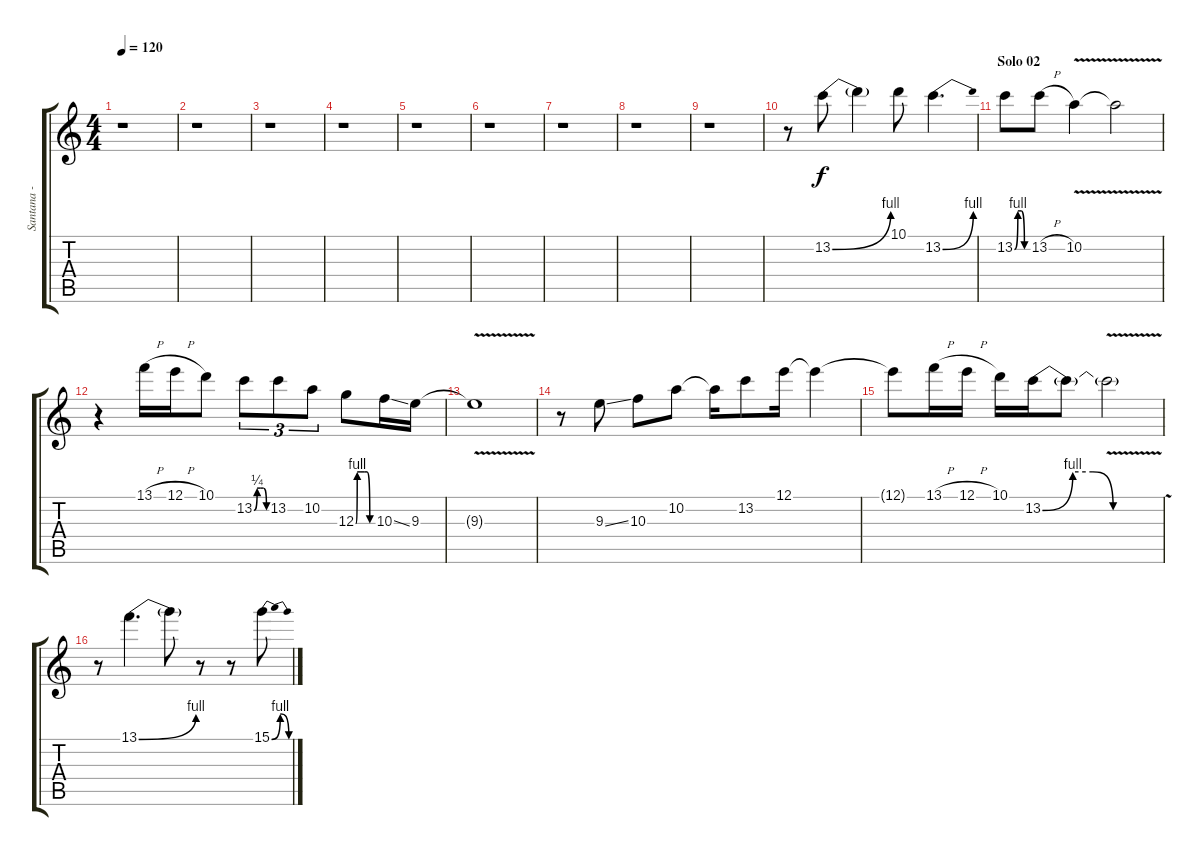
\track ("Santana - Solo" "Santana - ") {instrument distortionguitar}
\staff {score tabs}
\tuning (E4 B3 G3 D3 A2 E2) {hide}
\ts (4 4)
\tempo 120
\clef g2
\ks c
r.1{dy f} |
r.1 |
r.1 |
r.1 |
r.1 |
r.1 |
r.1 |
r.1 |
r.1 |
r.8 13.2{be (bend 0 0 60 4)}.8 13.2{t}.4 10.1.8 13.2{be (bend 0 0 60 4)}.4{d} |
\section ("" "Solo 02")
13.2{be (custom 0 0 15 4 30 4 45 0 60 0)}.8 13.2{h}.8 10.2{v}.4 10.2{t}.2 |
r.4 13.1{h}.16 12.1{h}.16 10.1.8 13.2{be (custom 0 0 15 1 30 1 45 1 60 0)}.8{tu (3 2)} 13.2.8{tu (3 2)} 10.2.8{tu (3 2)} 12.3{be (custom 0 0 5 4 15 4 30 4 40 4 50 0 60 0)}.8 10.3{ss}.16 9.3.16 |
9.3{v t}.1 |
r.8 9.3{ss}.8 10.3.8 10.2.8 10.2{t}.16 13.2.8 12.1.16 12.1{t}.4 |
12.1{t}.8 13.1{h}.16 12.1{h}.16 10.1.16 13.2{be (custom 0 0 15 4 25 4 35 0 45 0 60 0)}.16 13.2{t}.8 13.2{v t}.2 |
r.8 13.1{be (bend 0 0 60 4)}.4{d} 13.1{t}.8 r.8 r.8 15.1{be (bendrelease 0 0 30 4 50 4 60 0)}.8
